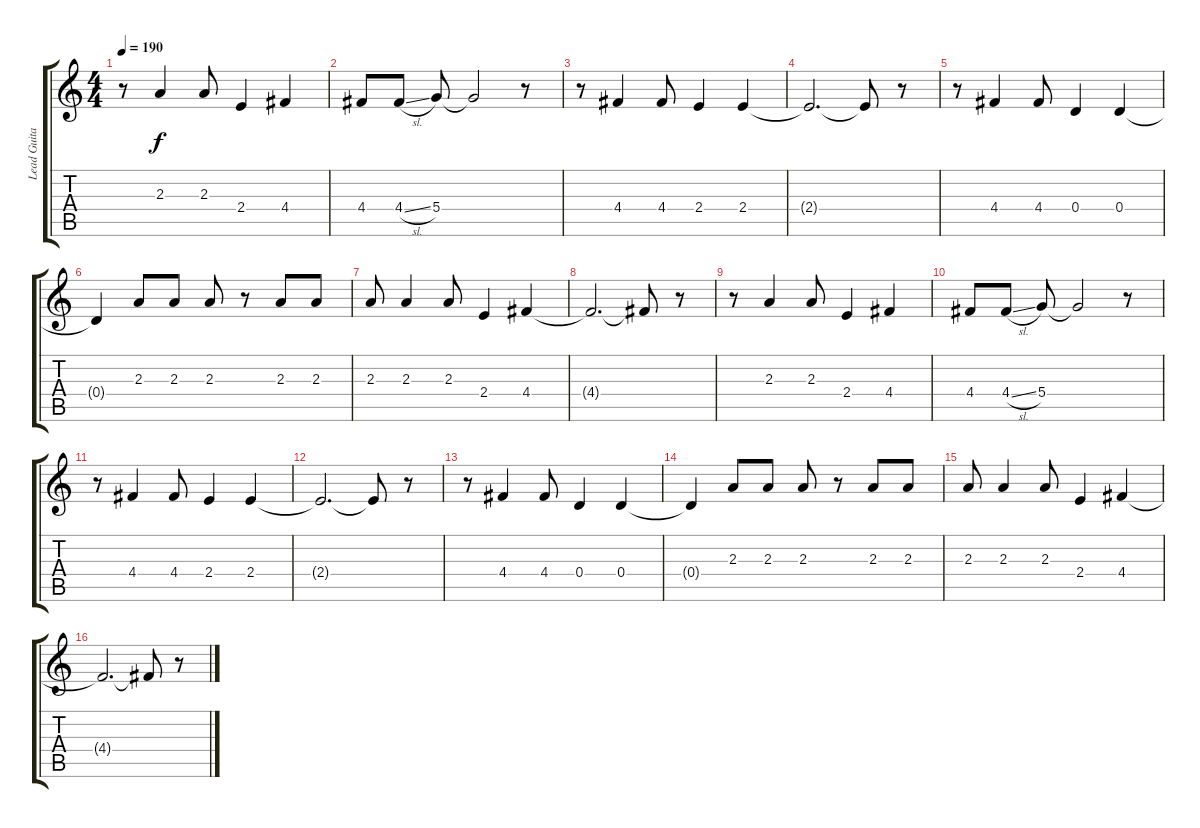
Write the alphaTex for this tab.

\track ("Lead Guitar" "Lead Guita") {instrument distortionguitar}
\staff {score tabs}
\tuning (E4 B3 G3 D3 A2 E2) {hide}
\ts (4 4)
\tempo 190
\clef g2
\ks c
r.8{dy f} 2.3.4 2.3.8 2.4.4 4.4.4 |
4.4.8 4.4{sl}.8 5.4.8 5.4{t}.2 r.8 |
r.8 4.4.4 4.4.8 2.4.4 2.4.4 |
2.4{t}.2{d} 2.4{t}.8 r.8 |
r.8 4.4.4 4.4.8 0.4.4 0.4.4 |
0.4{t}.4 2.3.8 2.3.8 2.3.8 r.8 2.3.8 2.3.8 |
2.3.8 2.3.4 2.3.8 2.4.4 4.4.4 |
4.4{t}.2{d} 4.4{t}.8 r.8 |
r.8 2.3.4 2.3.8 2.4.4 4.4.4 |
4.4.8 4.4{sl}.8 5.4.8 5.4{t}.2 r.8 |
r.8 4.4.4 4.4.8 2.4.4 2.4.4 |
2.4{t}.2{d} 2.4{t}.8 r.8 |
r.8 4.4.4 4.4.8 0.4.4 0.4.4 |
0.4{t}.4 2.3.8 2.3.8 2.3.8 r.8 2.3.8 2.3.8 |
2.3.8 2.3.4 2.3.8 2.4.4 4.4.4 |
4.4{t}.2{d} 4.4{t}.8 r.8
